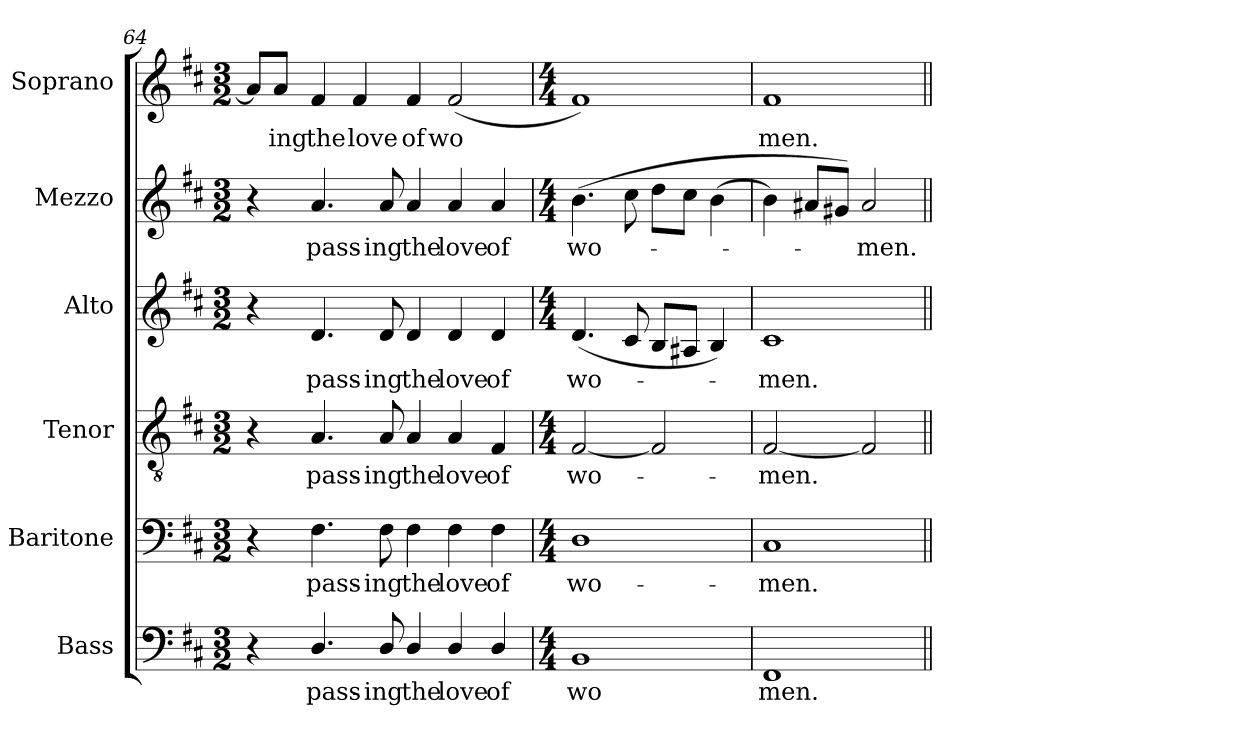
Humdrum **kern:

**kern	**text	**kern	**text	**kern	**text	**kern	**text	**kern	**text	**kern	**text
*part6	*part6	*part5	*part5	*part4	*part4	*part3	*part3	*part2	*part2	*part1	*part1
*staff6	*staff6	*staff5	*staff5	*staff4	*staff4	*staff3	*staff3	*staff2	*staff2	*staff1	*staff1
*I"Bass	*	*I"Baritone	*	*I"Tenor	*	*I"Alto	*	*I"Mezzo	*	*I"Soprano	*
*I'B	*	*I'Bar	*	*I'T.	*	*I'A	*	*I'M	*	*I'S	*
*clefF4	*	*clefF4	*	*clefGv2	*	*clefG2	*	*clefG2	*	*clefG2	*
*	*	*	*	*ITrd7c12	*	*	*	*	*	*	*
*k[f#c#]	*	*k[f#c#]	*	*k[f#c#]	*	*k[f#c#]	*	*k[f#c#]	*	*k[f#c#]	*
*D:	*	*D:	*	*D:	*	*D:	*	*D:	*	*D:	*
*M3/2	*	*M3/2	*	*M3/2	*	*M3/2	*	*M3/2	*	*M3/2	*
=64	=64	=64	=64	=64	=64	=64	=64	=64	=64	=64	=64
4r	.	4r	.	4r	.	4r	.	4r	.	8ai/L]	.
!	!	!	!	!	!	!	!	!	!	!	!LO:LY:b:color=#000000
.	.	.	.	.	.	.	.	.	.	8ai/J	ing
!	!LO:LY:b:color=#000000	!	!	!	!	!	!	!	!	!	!
!	!	!	!LO:LY:b:color=#000000	!	!	!	!	!	!	!	!
!	!	!	!	!	!LO:LY:b:color=#000000	!	!	!	!	!	!
!	!	!	!	!	!	!	!LO:LY:b:color=#000000	!	!	!	!
!	!	!	!	!	!	!	!	!	!LO:LY:b:color=#000000	!	!
!	!	!	!	!	!	!	!	!	!	!	!LO:LY:b:color=#000000
4.Di/	pass-	4.F#i\	pass-	4.AAi/	pass-	4.di/	pass-	4.ai/	pass-	4f#i/	the
!	!	!	!	!	!	!	!	!	!	!	!LO:LY:b:color=#000000
.	.	.	.	.	.	.	.	.	.	4f#i/	love
!	!LO:LY:b:color=#000000	!	!	!	!	!	!	!	!	!	!
!	!	!	!LO:LY:b:color=#000000	!	!	!	!	!	!	!	!
!	!	!	!	!	!LO:LY:b:color=#000000	!	!	!	!	!	!
!	!	!	!	!	!	!	!LO:LY:b:color=#000000	!	!	!	!
!	!	!	!	!	!	!	!	!	!LO:LY:b:color=#000000	!	!
8Di/	ing	8F#i\	ing	8AAi/	ing	8di/	ing	8ai/	ing	.	.
!	!LO:LY:b:color=#000000	!	!	!	!	!	!	!	!	!	!
!	!	!	!LO:LY:b:color=#000000	!	!	!	!	!	!	!	!
!	!	!	!	!	!LO:LY:b:color=#000000	!	!	!	!	!	!
!	!	!	!	!	!	!	!LO:LY:b:color=#000000	!	!	!	!
!	!	!	!	!	!	!	!	!	!LO:LY:b:color=#000000	!	!
!	!	!	!	!	!	!	!	!	!	!	!LO:LY:b:color=#000000
4Di/	the	4F#i\	the	4AAi/	the	4di/	the	4ai/	the	4f#i/	of
!	!LO:LY:b:color=#000000	!	!	!	!	!	!	!	!	!	!
!	!	!	!LO:LY:b:color=#000000	!	!	!	!	!	!	!	!
!	!	!	!	!	!LO:LY:b:color=#000000	!	!	!	!	!	!
!	!	!	!	!	!	!	!LO:LY:b:color=#000000	!	!	!	!
!	!	!	!	!	!	!	!	!	!LO:LY:b:color=#000000	!	!
!	!	!	!	!	!	!	!	!	!	!	!LO:LY:b:color=#000000
4Di/	love	4F#i\	love	4AAi/	love	4di/	love	4ai/	love	(2f#i/	wo
!	!LO:LY:b:color=#000000	!	!	!	!	!	!	!	!	!	!
!	!	!	!LO:LY:b:color=#000000	!	!	!	!	!	!	!	!
!	!	!	!	!	!LO:LY:b:color=#000000	!	!	!	!	!	!
!	!	!	!	!	!	!	!LO:LY:b:color=#000000	!	!	!	!
!	!	!	!	!	!	!	!	!	!LO:LY:b:color=#000000	!	!
4Di/	of	4F#i\	of	4FF#i/	of	4di/	of	4ai/	of	.	.
!!LO:PB:g=z
=65	=65	=65	=65	=65	=65	=65	=65	=65	=65	=65	=65
*M4/4	*	*M4/4	*	*M4/4	*	*M4/4	*	*M4/4	*	*M4/4	*
!	!LO:LY:b:color=#000000	!	!	!	!	!	!	!	!	!	!
!	!	!	!LO:LY:b:color=#000000	!	!	!	!	!	!	!	!
!	!	!	!	!	!LO:LY:b:color=#000000	!	!	!	!	!	!
!	!	!	!	!	!	!	!LO:LY:b:color=#000000	!	!	!	!
!	!	!	!	!	!	!	!	!	!LO:LY:b:color=#000000	!	!
1BBi	wo	1Di	wo-	[2FF#i/	wo-	(4.di/	wo-	(4.bi\	wo-	1f#i)	.
.	.	.	.	.	.	8c#i/	.	8cc#i\	.	.	.
.	.	.	.	2FF#i/]	.	8Bi/L	.	8ddi\L	.	.	.
.	.	.	.	.	.	8A#Xi/J	.	8cc#i\J	.	.	.
.	.	.	.	.	.	4Bi/)	.	(4bi\	.	.	.
=66	=66	=66	=66	=66	=66	=66	=66	=66	=66	=66	=66
!	!LO:LY:b:color=#000000	!	!	!	!	!	!	!	!	!	!
!	!	!	!LO:LY:b:color=#000000	!	!	!	!	!	!	!	!
!	!	!	!	!	!LO:LY:b:color=#000000	!	!	!	!	!	!
!	!	!	!	!	!	!	!LO:LY:b:color=#000000	!	!	!	!
!	!	!	!	!	!	!	!	!	!	!	!LO:LY:b:color=#000000
1FF#i	men.	1C#i	-men.	[2FF#i/	-men.	1c#i	-men.	4bi\)	.	1f#i	men.
.	.	.	.	.	.	.	.	8a#Xi/L	.	.	.
.	.	.	.	.	.	.	.	8g#Xi/J)	.	.	.
!	!	!	!	!	!	!	!	!	!LO:LY:b:color=#000000	!	!
.	.	.	.	2FF#i/]	.	.	.	2a#i/	-men.	.	.
=||	=||	=||	=||	=||	=||	=||	=||	=||	=||	=||	=||
*-	*-	*-	*-	*-	*-	*-	*-	*-	*-	*-	*-
